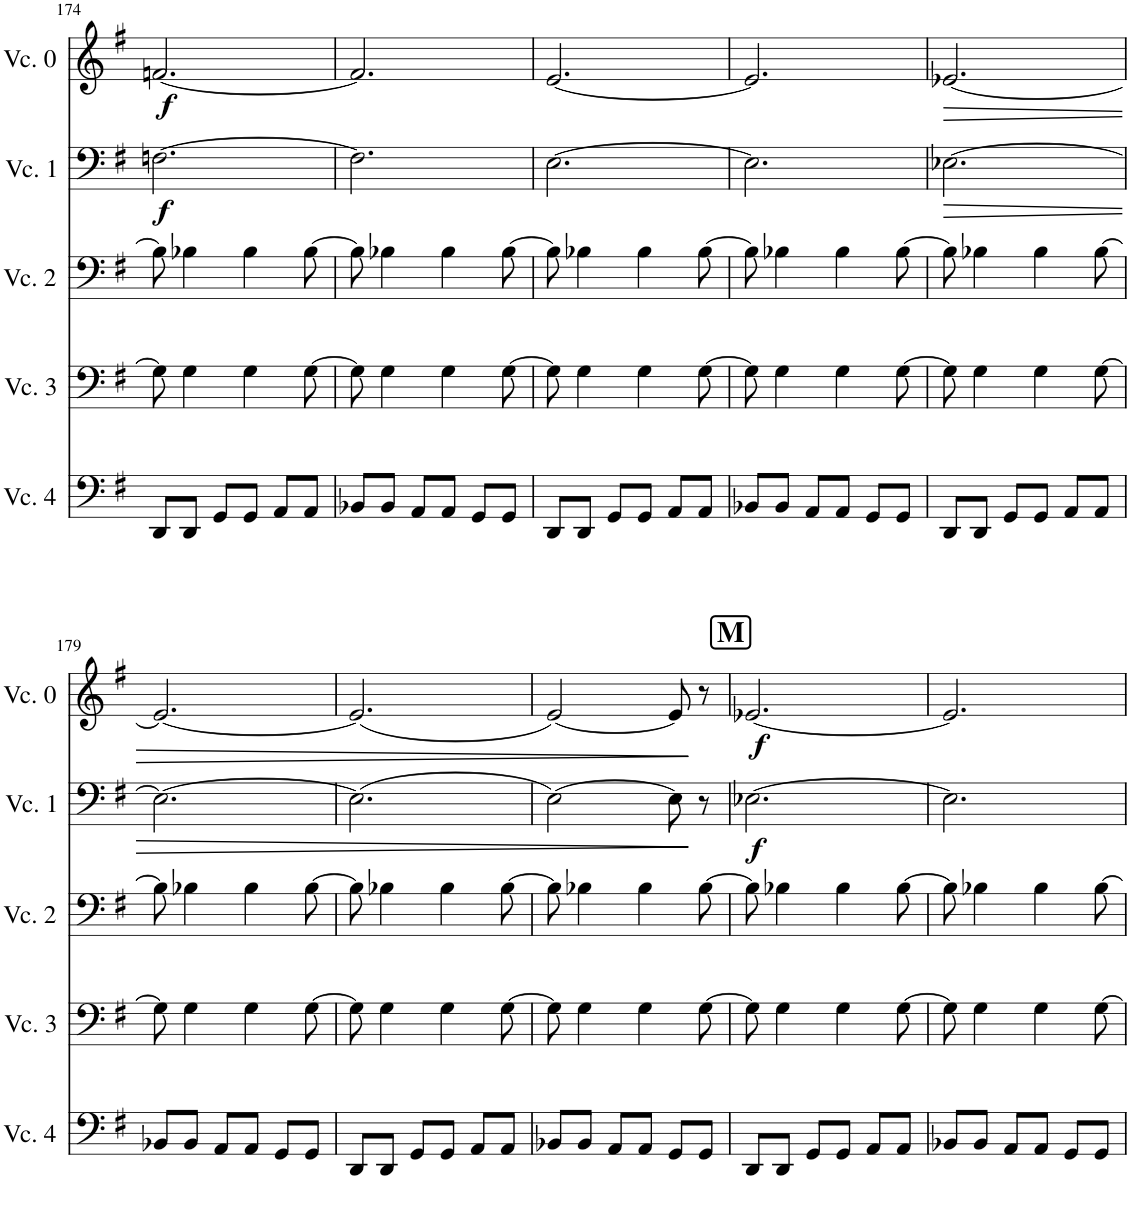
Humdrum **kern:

**kern	**kern	**kern	**kern	**dynam	**kern	**dynam
*part5	*part4	*part3	*part2	*part2	*part1	*part1
*staff5	*staff4	*staff3	*staff2	*staff2	*staff1	*staff1
*I"Cello 4	*I"Cello 3	*I"Cello 2	*I"Cello 1	*	*I"Extra cello	*
!!LO:PB:g=z
*clefF4	*clefF4	*clefF4	*clefF4	*	*clefG2	*
*k[f#]	*k[f#]	*k[f#]	*k[f#]	*	*k[f#]	*
*M3/4	*M3/4	*M3/4	*M3/4	*	*M3/4	*
=174	=174	=174	=174	=174	=174	=174
!	!	!	!	!LO:DY:b	!	!LO:DY:b
8DD/L	8G\]	8B-\]	[2.Fn\	f	[2.fn/	f
8DD/J	4G\	4B-X\	.	.	.	.
8GG/L	.	.	.	.	.	.
8GG/J	4G\	4B-\	.	.	.	.
8AA/L	.	.	.	.	.	.
8AA/J	[8G\	[8B-\	.	.	.	.
=175	=175	=175	=175	=175	=175	=175
8BB-X/L	8G\]	8B-\]	2.F\]	.	2.f/]	.
8BB-/J	4G\	4B-X\	.	.	.	.
8AA/L	.	.	.	.	.	.
8AA/J	4G\	4B-\	.	.	.	.
8GG/L	.	.	.	.	.	.
8GG/J	[8G\	[8B-\	.	.	.	.
=176	=176	=176	=176	=176	=176	=176
8DD/L	8G\]	8B-\]	[2.E\	.	[2.e/	.
8DD/J	4G\	4B-X\	.	.	.	.
8GG/L	.	.	.	.	.	.
8GG/J	4G\	4B-\	.	.	.	.
8AA/L	.	.	.	.	.	.
8AA/J	[8G\	[8B-\	.	.	.	.
=177	=177	=177	=177	=177	=177	=177
8BB-X/L	8G\]	8B-\]	2.E\]	.	2.e/]	.
8BB-/J	4G\	4B-X\	.	.	.	.
8AA/L	.	.	.	.	.	.
8AA/J	4G\	4B-\	.	.	.	.
8GG/L	.	.	.	.	.	.
8GG/J	[8G\	[8B-\	.	.	.	.
=178	=178	=178	=178	=178	=178	=178
!	!	!	!	!LO:HP:b	!	!LO:HP:b
8DD/L	8G\]	8B-\]	[2.E-X\	>	[2.e-X/	>
8DD/J	4G\	4B-X\	.	.	.	.
8GG/L	.	.	.	.	.	.
8GG/J	4G\	4B-\	.	.	.	.
8AA/L	.	.	.	.	.	.
8AA/J	[8G\	[8B-\	.	.	.	.
!!LO:LB:g=z
=179	=179	=179	=179	=179	=179	=179
8BB-X/L	8G\]	8B-\]	2.E-\_	.	2.e-/_	.
8BB-/J	4G\	4B-X\	.	.	.	.
8AA/L	.	.	.	.	.	.
8AA/J	4G\	4B-\	.	.	.	.
8GG/L	.	.	.	.	.	.
8GG/J	[8G\	[8B-\	.	.	.	.
=180	=180	=180	=180	=180	=180	=180
8DD/L	8G\]	8B-\]	(2.E-\]	.	(2.e-/]	.
8DD/J	4G\	4B-X\	.	.	.	.
8GG/L	.	.	.	.	.	.
8GG/J	4G\	4B-\	.	.	.	.
8AA/L	.	.	.	.	.	.
8AA/J	[8G\	[8B-\	.	.	.	.
=181	=181	=181	=181	=181	=181	=181
8BB-X/L	8G\]	8B-\]	[2E\)	.	[2e/)	.
8BB-/J	4G\	4B-X\	.	.	.	.
8AA/L	.	.	.	.	.	.
8AA/J	4G\	4B-\	.	.	.	.
8GG/L	.	.	8E\]	.	8e/]	.
8GG/J	[8G\	[8B-\	8r	]	8r	]
!!LO:REH:place=s1:a:B:cj:fs=14:t=M
=182	=182	=182	=182	=182	=182	=182
!	!	!	!	!LO:DY:b	!	!LO:DY:b
8DD/L	8G\]	8B-\]	[2.E-X\	f	[2.e-X/	f
8DD/J	4G\	4B-X\	.	.	.	.
8GG/L	.	.	.	.	.	.
8GG/J	4G\	4B-\	.	.	.	.
8AA/L	.	.	.	.	.	.
8AA/J	[8G\	[8B-\	.	.	.	.
=183	=183	=183	=183	=183	=183	=183
8BB-X/L	8G\]	8B-\]	2.E-\]	.	2.e-/]	.
8BB-/J	4G\	4B-X\	.	.	.	.
8AA/L	.	.	.	.	.	.
8AA/J	4G\	4B-\	.	.	.	.
8GG/L	.	.	.	.	.	.
8GG/J	[8G\	[8B-\	.	.	.	.
=	=	=	=	=	=	=
*-	*-	*-	*-	*-	*-	*-
